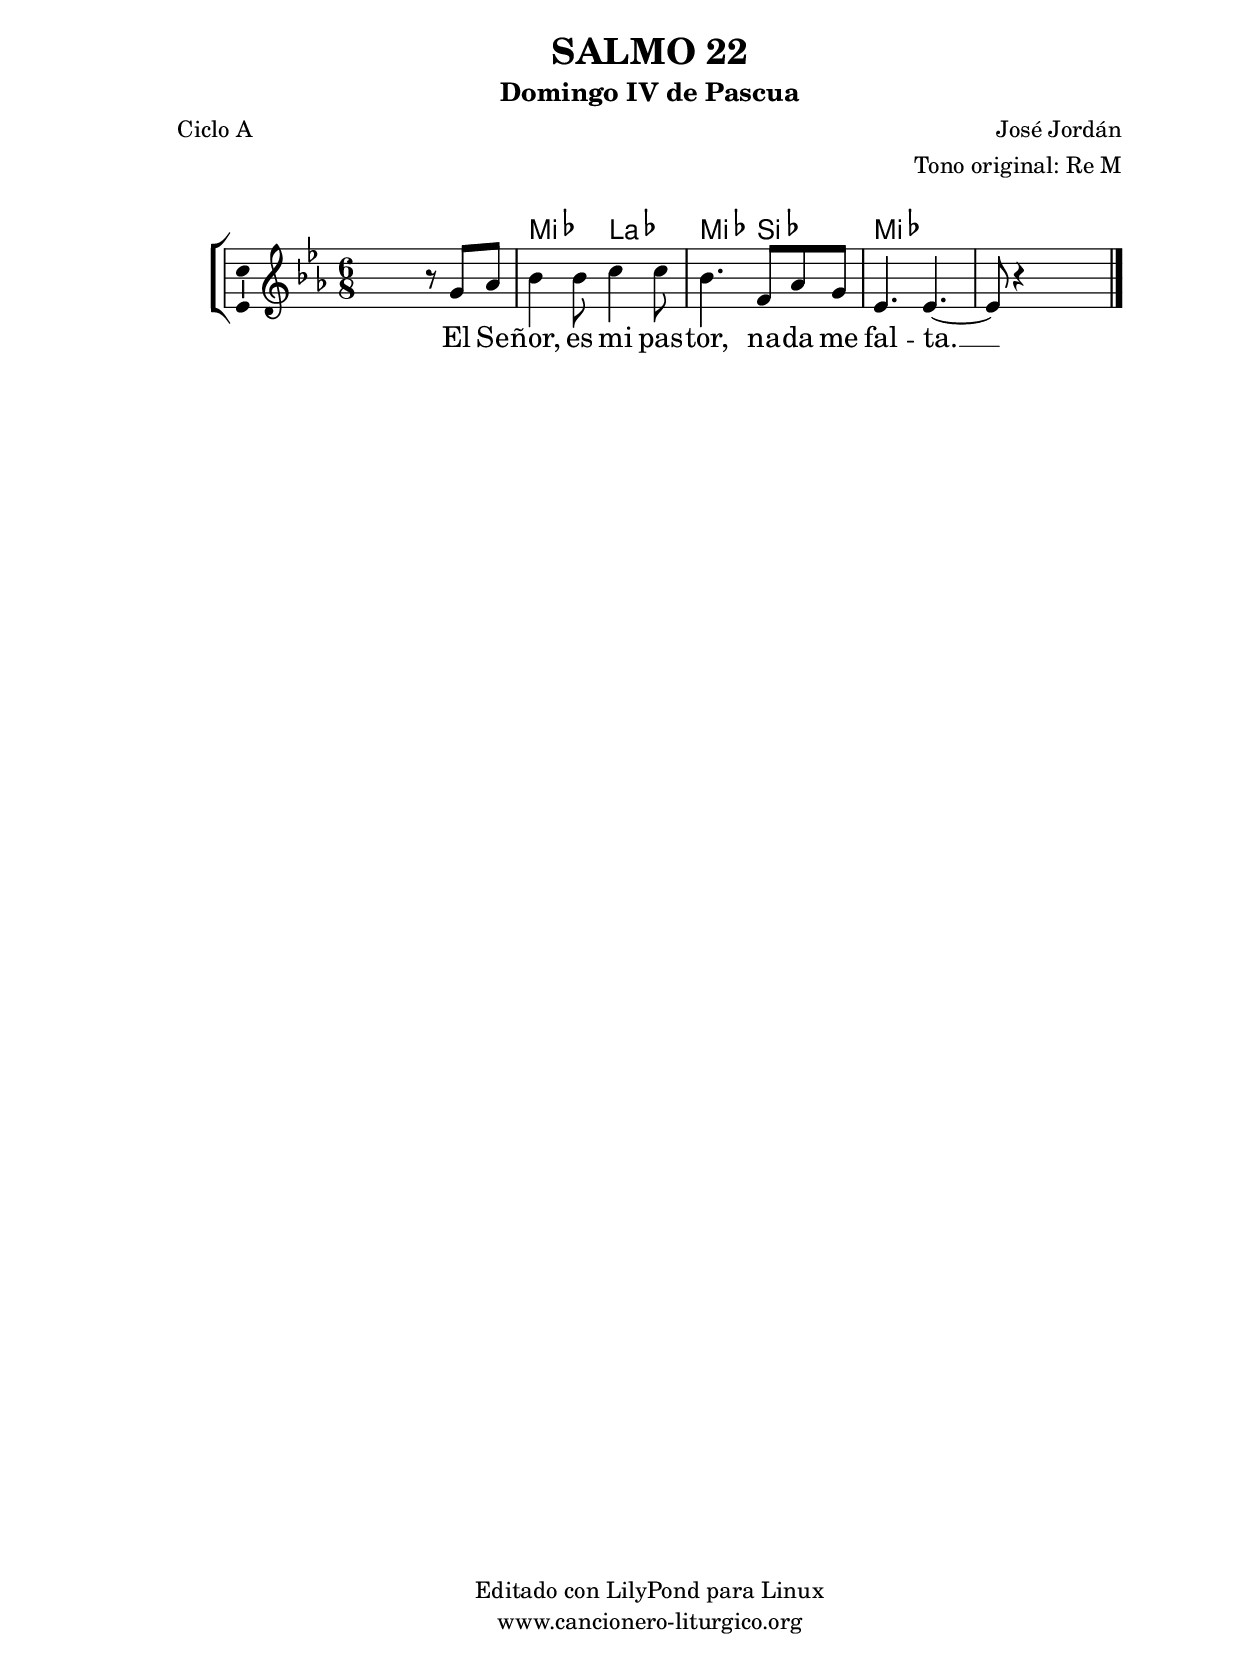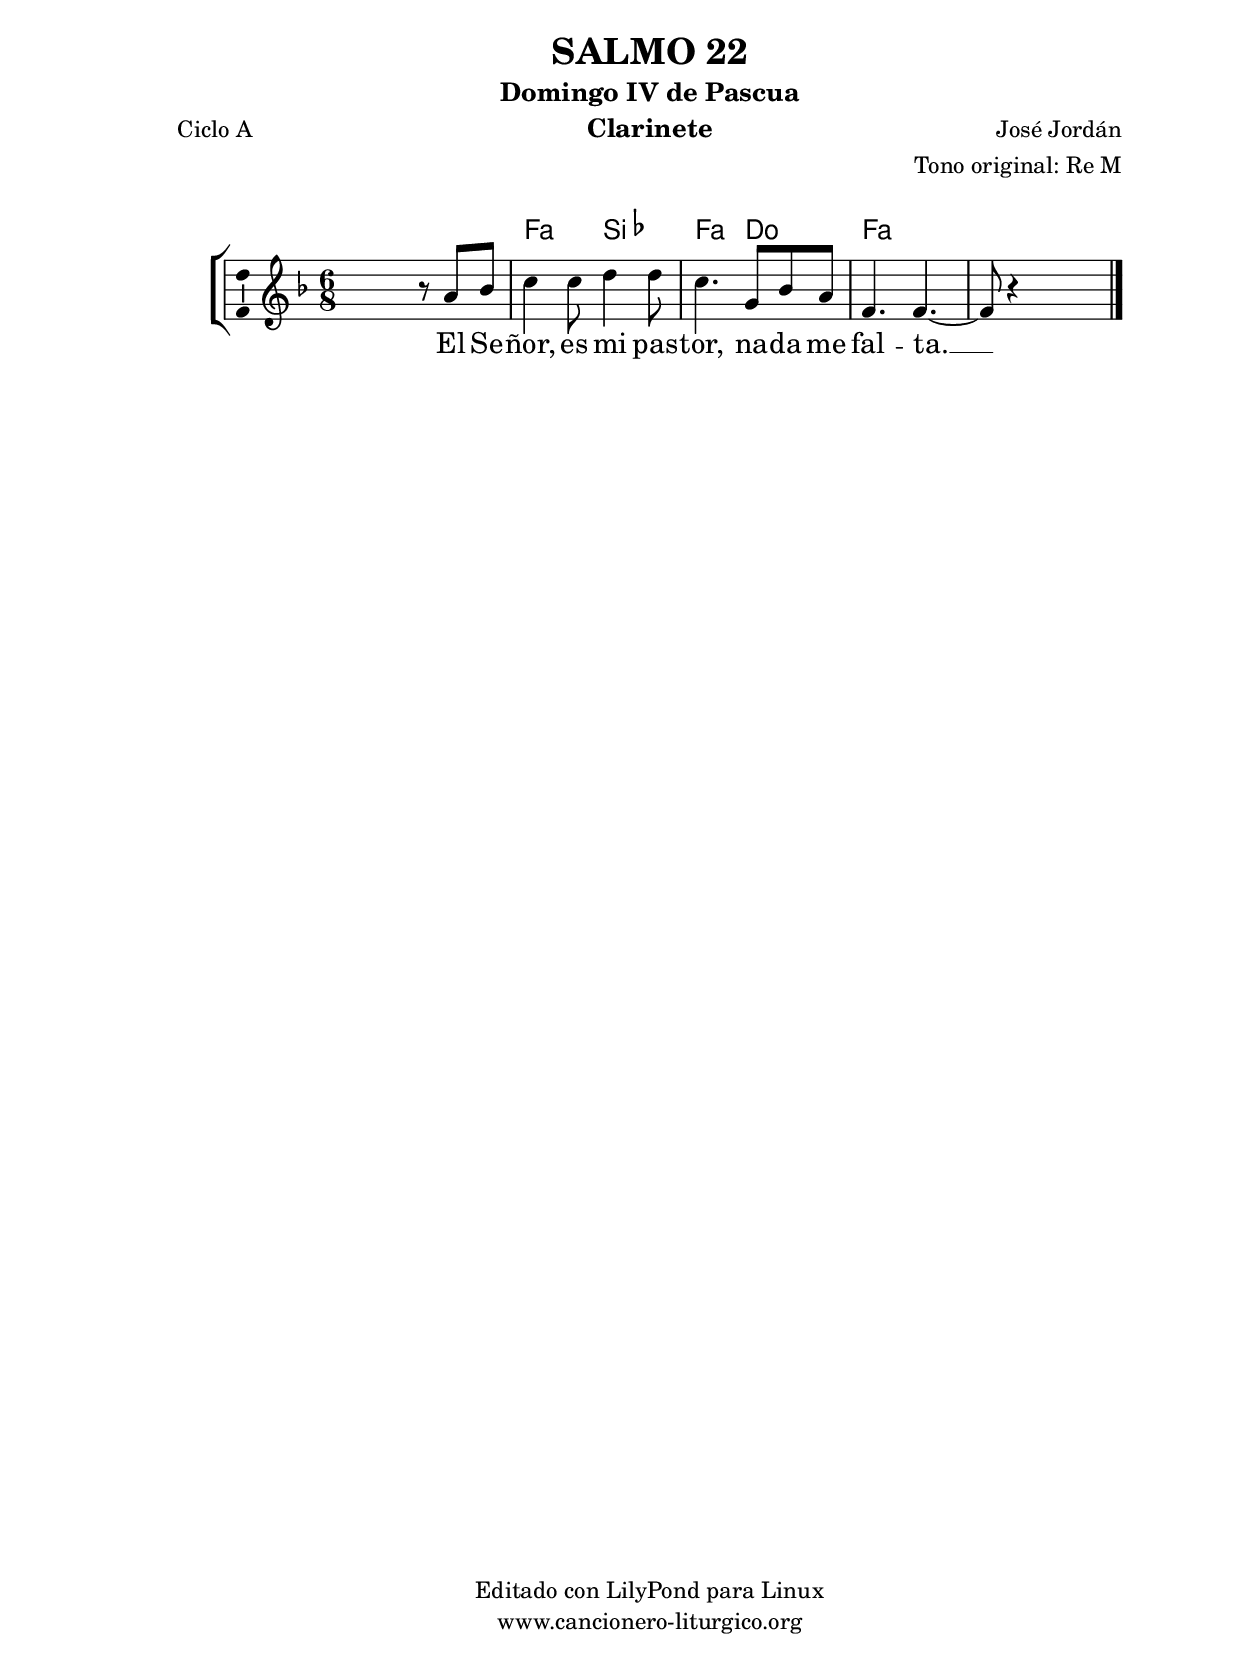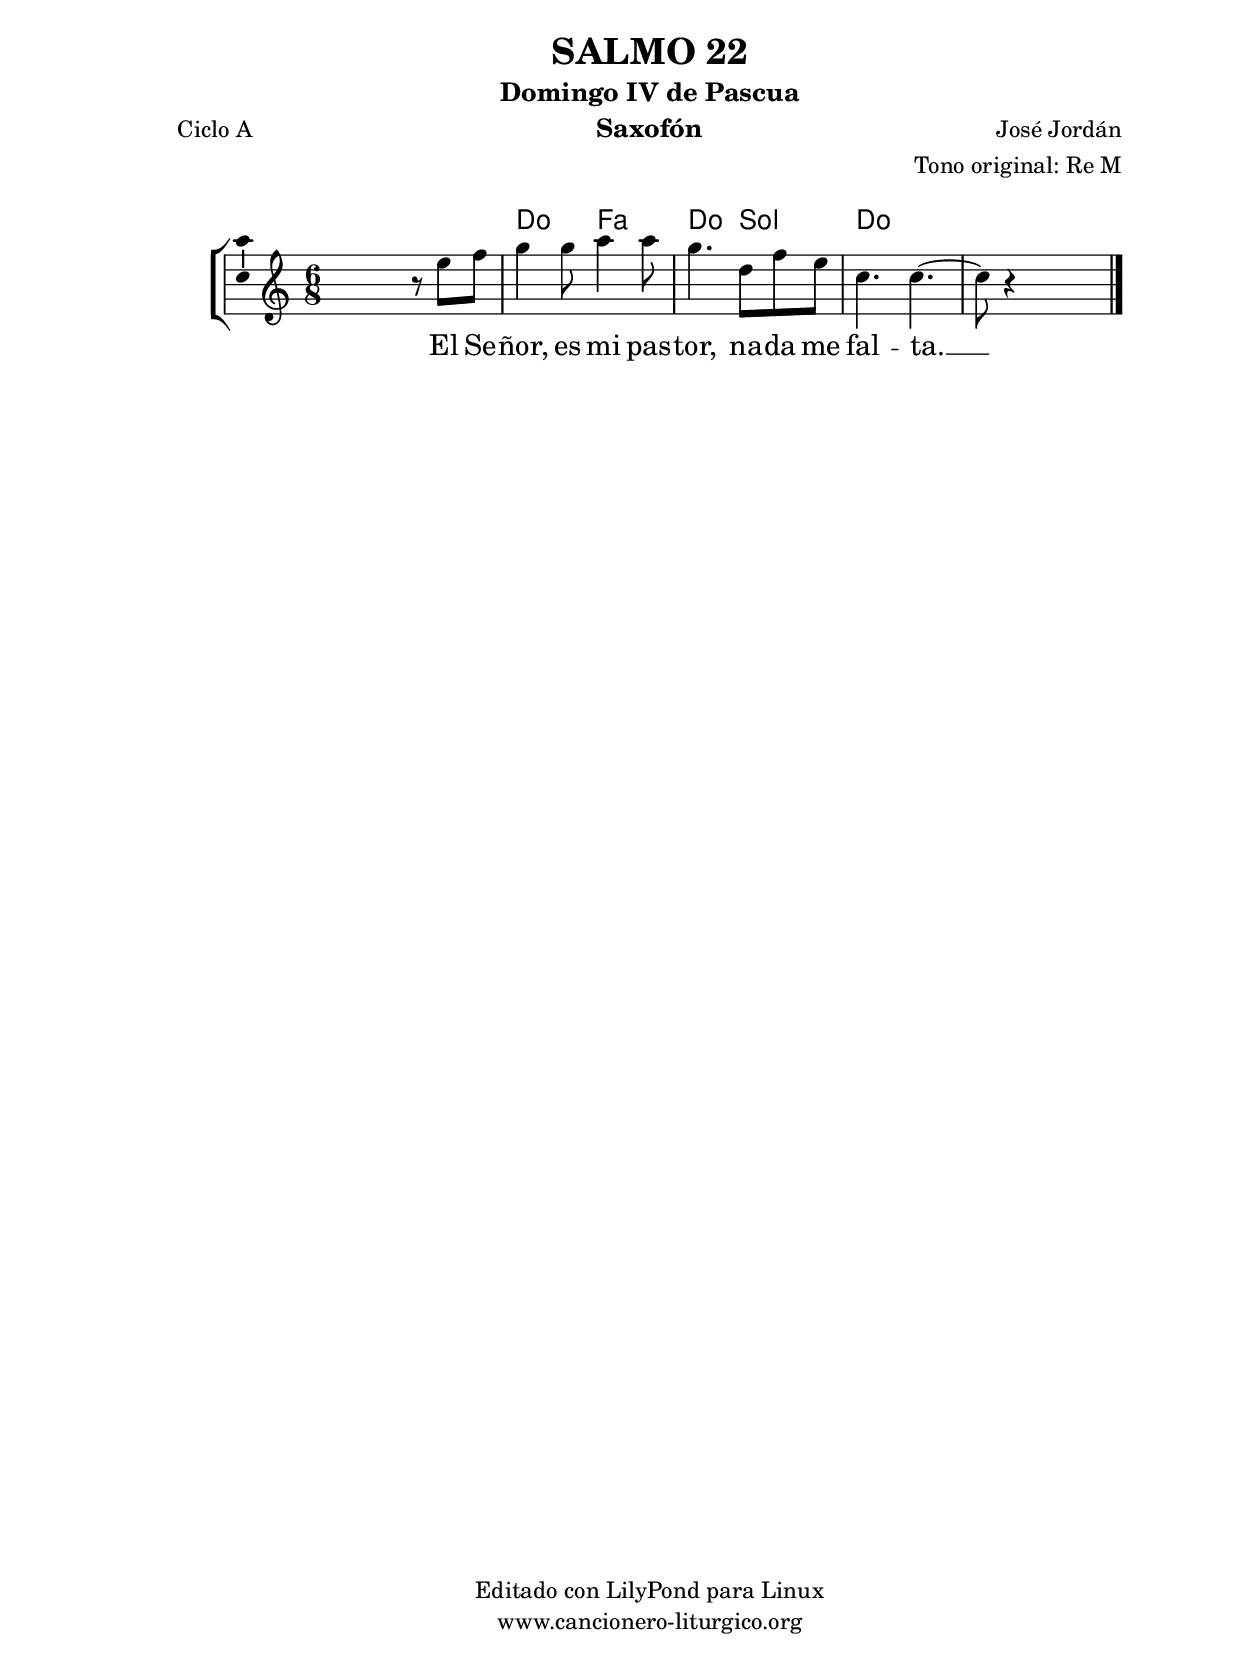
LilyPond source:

%
%para convertir .midi en .wav:
%timidity filename.midi -Ow -o finename.wav
%
%
%Para convertir de .wav a .mp3:
%lame -h -m j filename.wav
%
%
%para escuchar el midi:
%timidity nombrefichero.midi
%


%versión de lilypond para la que se ha escrito esta partitura:
\version "2.16.0"

	%Tamaño papel
	#(set-default-paper-size "a4")
	%Tamaño partitura
	#(set-global-staff-size 20)
	%No responde al pulsar sobre una nota
	#(ly:set-option 'point-and-click #f)

%parámetros del encabezamiento:
\header {
	title = "SALMO 22"
	subtitle = "Domingo IV de Pascua"
	composer = "José Jordán"
	poet = "Ciclo A"
	meter = ""
	arranger = "Tono original: Re M"
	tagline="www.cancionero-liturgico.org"
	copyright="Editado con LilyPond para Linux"
	}

%parámetros asociados al papel:
\paper  {
	oddHeaderMarkup = \markup {\fill-line { \on-the-fly #not-first-page \fromproperty #'header:title \on-the-fly #not-first-page \fromproperty #'header:composer }}
	evenHeaderMarkup = \markup {\fill-line { \fromproperty #'header:composer \fromproperty #'header:title }}
	#(set-paper-size "a4")
	print-page-number = ##f
	first-page-number = 1
	print-first-page-number = ##f
%	head-separation = 3.0 \cm
	top-margin = 2.0 \cm
	bottom-margin = 0.5\cm
%%%	bottom-margin = -1.0\cm
	left-margin = 3.0 \cm
	line-width = 16.0 \cm 
	indent = 8\mm
	interscoreline = 2.\mm
	between-system-space = 15\mm
%	para que las partituras no llenen la hoja:
	ragged-bottom = ##t
%	idem para la última hoja:
	ragged-last-bottom = ##f
%	para que las partituras llenen el ancho del papel:
	ragged-last = ##f
	after-title-space = 2.5 \cm
%page-count=1
%system-count=8

	%Flexible Vertical Spacing
%	markup-markup-spacing =
%	#'((basic-distance . 15) (minimum-distance . 15) (padding . 3))
	markup-system-spacing =
	#'((basic-distance . 15) (minimum-distance . 15) (padding . 3))
	system-system-spacing =
	#'((basic-distance . 15) (minimum-distance . 15) (padding . 3))
	score-system-spacing =
	#'((basic-distance . 15) (minimum-distance . 15) (padding . 5))
%	top-system-spacing = % header
%	#'((basic-distance . 8) (minimum-distance . 0) (padding . 3))
%	top-markup-spacing =
%	#'((basic-distance . 20) (minimum-distance . 20) (padding . 3))
	last-bottom-spacing = % footer
	#'((basic-distance . 5) (minimum-distance . 5) (padding . 3))
%	score-markup-spacing =
%	#'((basic-distance . 16) (minimum-distance . 13) (padding . 3))

	}


%parámetros que afectan a toda la partitura:
global =  {
	%clave de sol (G):
	\clef G
	%armadura:
	\transpose d ees
	\key d \major
	\tempo 4.=60
	\set Score.tempoHideNote = ##t
	}


acordes = {
	\italianChords
	\chordmode {
	\transpose d ees
{

s2.
d4. g d a d s d s

	}
	}
}

melodia = 
	\transpose d ees
{
	\relative c'{

	\time 6/8

s4. r8 fis8 g
a4 a8 b4 b8
a4. e8 g fis
d4. d~
d8 r4 s4.

	\bar "|."
	}
	}


texto = \lyricmode {
El Se -- ñor, es mi pas -- tor, na -- da me fal -- ta. __
	}


acordesStaff = \context ChordNames = acordesStaff <<
	\set chordChanges = ##t
	\acordes
	>>


vozStaff = \context Voice = vozStaff
\with {\consists "Ambitus_engraver"}
<<
%	\set Staff.instrumentName = ""
%	\set Staff.shortInstrumentName = ""
%	\set Staff.midiInstrument = #"clarinet"
%	\set Staff.midiInstrument = #"cello"
%	\set Staff.midiInstrument = #"flute"
	\set Staff.midiInstrument = #"electric guitar (jazz)"
%	\set Staff.midiInstrument = #"english horn"
%	\set Staff.midiInstrument = #"violin"
%	\set Staff.midiInstrument = #"glockenspiel"
	\set Staff.midiMinimumVolume = #0.7
	\set Staff.midiMaximumVolume = #0.9
	\global
	\melodia
	>>


textoStaff = \context Lyrics = textoStaff <<
	\lyricsto vozStaff \texto
	>>

\book {
	\score {
		\context ChoirStaff {
			\override StaffGroup.SystemStartBracket #'collapse-height = #1
			\override Score.SystemStartBar #'collapse-height = #1
			<<
			\acordesStaff
			\vozStaff
			\textoStaff
			>>
			}
		\layout {
	    		\context {
				\Lyrics
				\override LyricText #'font-size = #2
				}
	   		 \context {
				\Score
				%fontSize = #3
				\override StaffSymbol #'staff-space = #(magstep +3)
				%\override Beam #'thickness = #0.55
				%\override SpacingSpanner #'spacing-increment = #1.0
				%\override Slur #'height-limit = #1.5
				}
			}
		}
	\score {
		\unfoldRepeats
		\context ChoirStaff {
			<<
			\acordesStaff
			\vozStaff
			>>
			}
		\midi {
	  		\context {
	  			\Score
				tempoWholesPerMinute = #(ly:make-moment 70 4)
				}
			}
		}
	}

%Partitura para clarinete
#(define output-suffix "C")
\book {
	\header{
		instrument = "Clarinete"
		}
	\score {
		\context ChoirStaff {
			\override StaffGroup.SystemStartBracket #'collapse-height = #1
			\override Score.SystemStartBar #'collapse-height = #1
\transpose c d
			<<
			\acordesStaff
			\vozStaff
			\textoStaff
			>>
			}
		\layout {
	    		\context {
				\Lyrics
				\override LyricText #'font-size = #2
				}
	   		 \context {
				\Score
				%fontSize = #3
				\override StaffSymbol #'staff-space = #(magstep +3)
				%\override Beam #'thickness = #0.55
				%\override SpacingSpanner #'spacing-increment = #1.0
				%\override Slur #'height-limit = #1.5
				}
			}
		}
	}

%Partitura para saxofón
#(define output-suffix "S")
\book {
	\header{
		instrument = "Saxofón"
		}
	\score {
		\context ChoirStaff {
			\override StaffGroup.SystemStartBracket #'collapse-height = #1
			\override Score.SystemStartBar #'collapse-height = #1
\transpose c a
			<<
			\acordesStaff
			\vozStaff
			\textoStaff
			>>
			}
		\layout {
	    		\context {
				\Lyrics
				\override LyricText #'font-size = #2
				}
	   		 \context {
				\Score
				%fontSize = #3
				\override StaffSymbol #'staff-space = #(magstep +3)
				%\override Beam #'thickness = #0.55
				%\override SpacingSpanner #'spacing-increment = #1.0
				%\override Slur #'height-limit = #1.5
				}
			}
		}
	}

